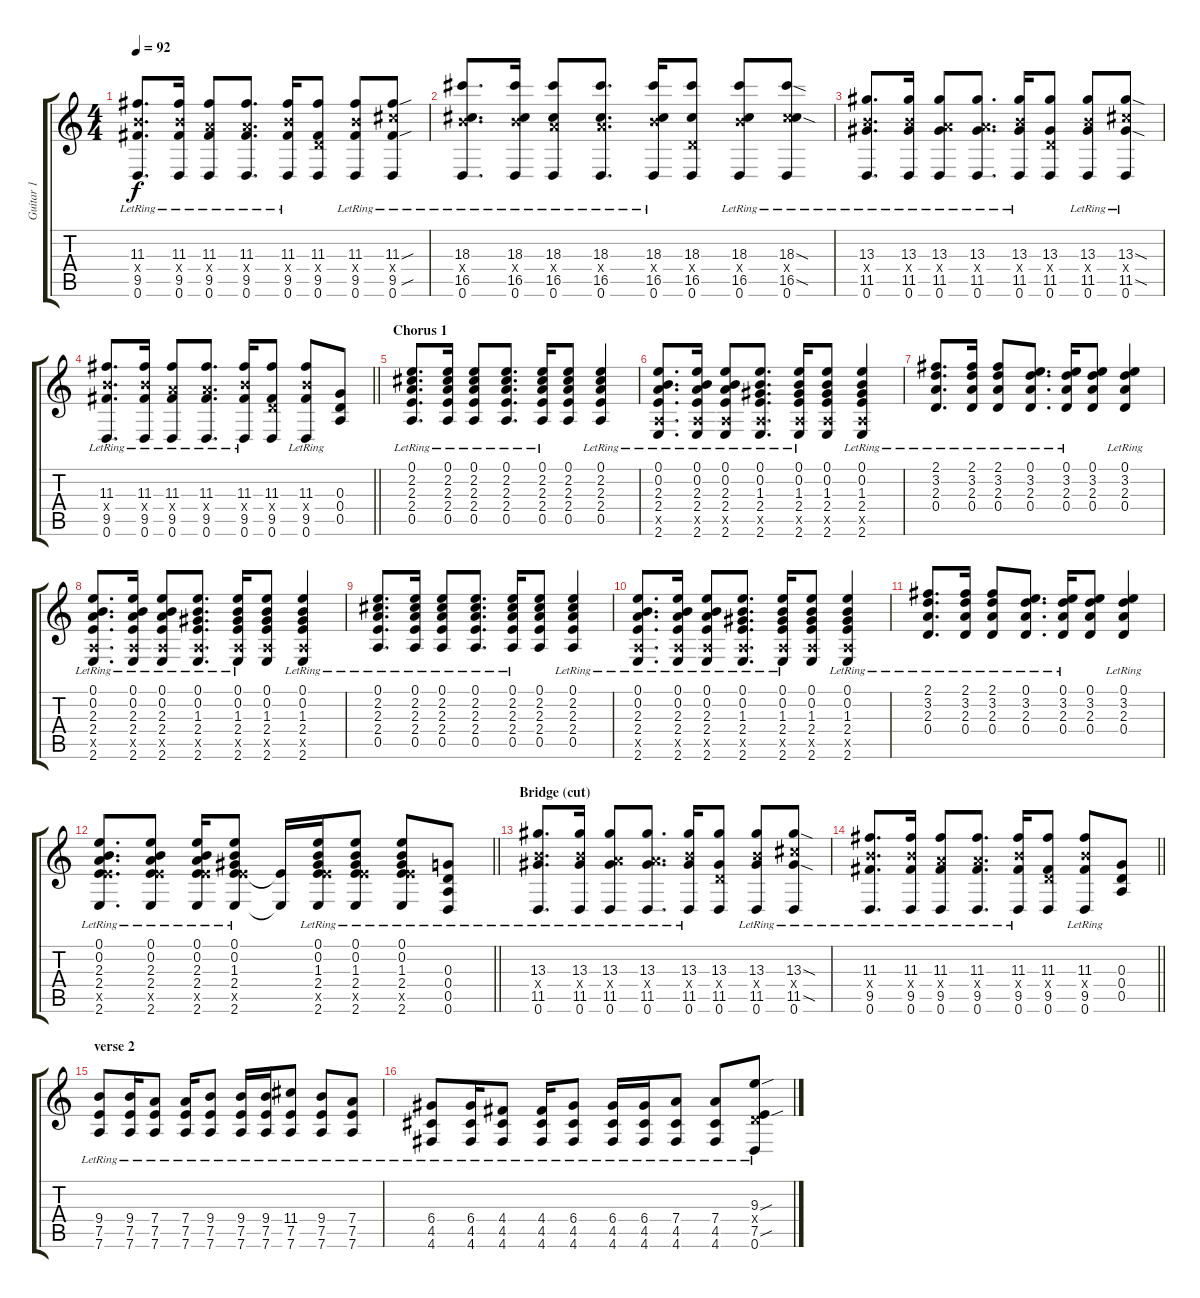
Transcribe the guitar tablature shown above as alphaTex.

\track ("Guitar 1" "Guitar 1") {instrument electricguitarclean}
\staff {score tabs}
\tuning (E4 B3 G3 D3 A2 D2) {hide}
\ts (4 4)
\tempo 92
\clef g2
\ks c
(11.3{lr} 9.4{x} 9.5{lr} 0.6).8{d dy f} (11.3{lr} 9.4{x} 9.5{lr} 0.6).16 (11.3{lr} 7.4{x} 9.5{lr} 0.6).8 (11.3{lr} 7.4{x} 9.5{lr} 0.6).8{d} (11.3{lr} 9.4{x} 9.5{lr} 0.6).16 (11.3 0.4{x} 9.5 0.6).8 (11.3{lr} 9.4{x} 9.5{lr} 0.6).8 (11.3{sou lr} 11.4{x} 9.5{sou lr} 0.6).8 |
(18.3{lr} 9.4{x} 16.5{lr} 0.6).8{d} (18.3{lr} 9.4{x} 16.5{lr} 0.6).16 (18.3{lr} 7.4{x} 16.5{lr} 0.6).8 (18.3{lr} 7.4{x} 16.5{lr} 0.6).8{d} (18.3{lr} 9.4{x} 16.5{lr} 0.6).16 (18.3 0.4{x} 16.5 0.6).8 (18.3{lr} 9.4{x} 16.5{lr} 0.6).8 (18.3{sod lr} 11.4{x} 16.5{sod lr} 0.6).8 |
(13.3{lr} 9.4{x} 11.5{lr} 0.6).8{d} (13.3{lr} 9.4{x} 11.5{lr} 0.6).16 (13.3{lr} 7.4{x} 11.5{lr} 0.6).8 (13.3{lr} 7.4{x} 11.5{lr} 0.6).8{d} (13.3{lr} 9.4{x} 11.5{lr} 0.6).16 (13.3 0.4{x} 11.5 0.6).8 (13.3{lr} 9.4{x} 11.5{lr} 0.6).8 (13.3{sod lr} 11.4{x} 11.5{sod lr} 0.6).8 |
\barLineRight lightlight
(11.3{lr} 9.4{x} 9.5{lr} 0.6).8{d} (11.3{lr} 9.4{x} 9.5{lr} 0.6).16 (11.3{lr} 7.4{x} 9.5{lr} 0.6).8 (11.3{lr} 7.4{x} 9.5{lr} 0.6).8{d} (11.3{lr} 9.4{x} 9.5{lr} 0.6).16 (11.3 0.4{x} 9.5 0.6).8 (11.3{lr} 9.4{x} 9.5{lr} 0.6).8 (0.3 0.4 0.5).8 |
\section ("" "Chorus 1")
(0.1 2.2 2.3{lr} 2.4{lr} 0.5).8{d} (0.1 2.2 2.3{lr} 2.4{lr} 0.5).16 (0.1 2.2 2.3{lr} 2.4{lr} 0.5).8 (0.1 2.2 2.3{lr} 2.4{lr} 0.5).8{d} (0.1 2.2 2.3{lr} 2.4{lr} 0.5).16 (0.1 2.2 2.3 2.4 0.5).8 (0.1 2.2 2.3{lr} 2.4{lr} 0.5).4 |
(0.1 0.2 2.3{lr} 2.4{lr} 0.5{x} 2.6).8{d} (0.1 0.2 2.3{lr} 2.4{lr} 0.5{x} 2.6).16 (0.1 0.2 2.3{lr} 2.4{lr} 0.5{x} 2.6).8 (0.1 0.2 1.3{lr} 2.4{lr} 0.5{x} 2.6).8{d} (0.1 0.2 1.3{lr} 2.4{lr} 0.5{x} 2.6).16 (0.1 0.2 1.3 2.4 0.5{x} 2.6).8 (0.1 0.2 1.3{lr} 2.4{lr} 0.5{x} 2.6).4 |
(2.1 3.2 2.3{lr} 0.4{lr}).8{d} (2.1 3.2 2.3{lr} 0.4{lr}).16 (2.1 3.2 2.3{lr} 0.4{lr}).8 (0.1 3.2 2.3{lr} 0.4{lr}).8{d} (0.1 3.2 2.3{lr} 0.4{lr}).16 (0.1 3.2 2.3 0.4).8 (0.1 3.2 2.3{lr} 0.4{lr}).4 |
(0.1 0.2 2.3{lr} 2.4{lr} 0.5{x} 2.6).8{d} (0.1 0.2 2.3{lr} 2.4{lr} 0.5{x} 2.6).16 (0.1 0.2 2.3{lr} 2.4{lr} 0.5{x} 2.6).8 (0.1 0.2 1.3{lr} 2.4{lr} 0.5{x} 2.6).8{d} (0.1 0.2 1.3{lr} 2.4{lr} 0.5{x} 2.6).16 (0.1 0.2 1.3 2.4 0.5{x} 2.6).8 (0.1 0.2 1.3{lr} 2.4{lr} 0.5{x} 2.6).4 |
(0.1 2.2 2.3{lr} 2.4{lr} 0.5).8{d} (0.1 2.2 2.3{lr} 2.4{lr} 0.5).16 (0.1 2.2 2.3{lr} 2.4{lr} 0.5).8 (0.1 2.2 2.3{lr} 2.4{lr} 0.5).8{d} (0.1 2.2 2.3{lr} 2.4{lr} 0.5).16 (0.1 2.2 2.3 2.4 0.5).8 (0.1 2.2 2.3{lr} 2.4{lr} 0.5).4 |
(0.1 0.2 2.3{lr} 2.4{lr} 0.5{x} 2.6).8{d} (0.1 0.2 2.3{lr} 2.4{lr} 0.5{x} 2.6).16 (0.1 0.2 2.3{lr} 2.4{lr} 0.5{x} 2.6).8 (0.1 0.2 1.3{lr} 2.4{lr} 0.5{x} 2.6).8{d} (0.1 0.2 1.3{lr} 2.4{lr} 0.5{x} 2.6).16 (0.1 0.2 1.3 2.4 0.5{x} 2.6).8 (0.1 0.2 1.3{lr} 2.4{lr} 0.5{x} 2.6).4 |
(2.1 3.2 2.3{lr} 0.4{lr}).8{d} (2.1 3.2 2.3{lr} 0.4{lr}).16 (2.1 3.2 2.3{lr} 0.4{lr}).8 (0.1 3.2 2.3{lr} 0.4{lr}).8{d} (0.1 3.2 2.3{lr} 0.4{lr}).16 (0.1 3.2 2.3 0.4).8 (0.1 3.2 2.3{lr} 0.4{lr}).4 |
\barLineRight lightlight
(0.1 0.2 2.3{lr} 2.4{lr} 7.5{x} 2.6{lr}).8{d} (0.1 0.2 2.3{lr} 2.4{lr} 7.5{x} 2.6{lr}).8 (0.1 0.2 2.3{lr} 2.4{lr} 7.5{x} 2.6{lr}).16 (0.1 0.2 1.3{lr} 2.4{lr} 7.5{x} 2.6{lr}).8 (2.4{t} 2.6{t}).16 (0.1 0.2 1.3{lr} 2.4{lr} 7.5{x} 2.6{lr}).16 (0.1 0.2 1.3{lr} 2.4{lr} 7.5{x} 2.6{lr}).8 (0.1 0.2 1.3{lr} 2.4{lr} 7.5{x} 2.6{lr}).8 (0.3 0.4{lr} 0.5 0.6).8 |
\section ("" "Bridge (cut)")
(13.3{lr} 9.4{x} 11.5{lr} 0.6).8{d} (13.3{lr} 9.4{x} 11.5{lr} 0.6).16 (13.3{lr} 7.4{x} 11.5{lr} 0.6).8 (13.3{lr} 7.4{x} 11.5{lr} 0.6).8{d} (13.3{lr} 9.4{x} 11.5{lr} 0.6).16 (13.3 0.4{x} 11.5 0.6).8 (13.3{lr} 9.4{x} 11.5{lr} 0.6).8 (13.3{sod lr} 11.4{x} 11.5{sod lr} 0.6).8 |
\barLineRight lightlight
(11.3{lr} 9.4{x} 9.5{lr} 0.6).8{d} (11.3{lr} 9.4{x} 9.5{lr} 0.6).16 (11.3{lr} 7.4{x} 9.5{lr} 0.6).8 (11.3{lr} 7.4{x} 9.5{lr} 0.6).8{d} (11.3{lr} 9.4{x} 9.5{lr} 0.6).16 (11.3 0.4{x} 9.5 0.6).8 (11.3{lr} 9.4{x} 9.5{lr} 0.6).8 (0.3 0.4 0.5).8 |
\section ("" "verse 2")
(9.4{lr} 7.5{lr} 7.6{lr}).8 (9.4{lr} 7.5{lr} 7.6{lr}).16 (7.4{lr} 7.5{lr} 7.6{lr}).8 (7.4{lr} 7.5{lr} 7.6{lr}).16 (9.4{lr} 7.5{lr} 7.6{lr}).8 (9.4{lr} 7.5{lr} 7.6{lr}).16 (9.4{lr} 7.5{lr} 7.6{lr}).16 (11.4{lr} 7.5{lr} 7.6{lr}).8 (9.4{lr} 7.5{lr} 7.6{lr}).8 (7.4{lr} 7.5{lr} 7.6{lr}).8 |
(6.4{lr} 4.5{lr} 4.6{lr}).8 (6.4{lr} 4.5{lr} 4.6{lr}).16 (4.4{lr} 4.5{lr} 4.6{lr}).8 (4.4{lr} 4.5{lr} 4.6{lr}).16 (6.4{lr} 4.5{lr} 4.6{lr}).8 (6.4{lr} 4.5{lr} 4.6{lr}).16 (6.4{lr} 4.5{lr} 4.6{lr}).16 (7.4{lr} 4.5{lr} 4.6{lr}).8 (7.4{lr} 4.5{lr} 4.6{lr}).8 (9.3{sou lr} 0.4{x} 7.5{sou lr} 0.6).8
